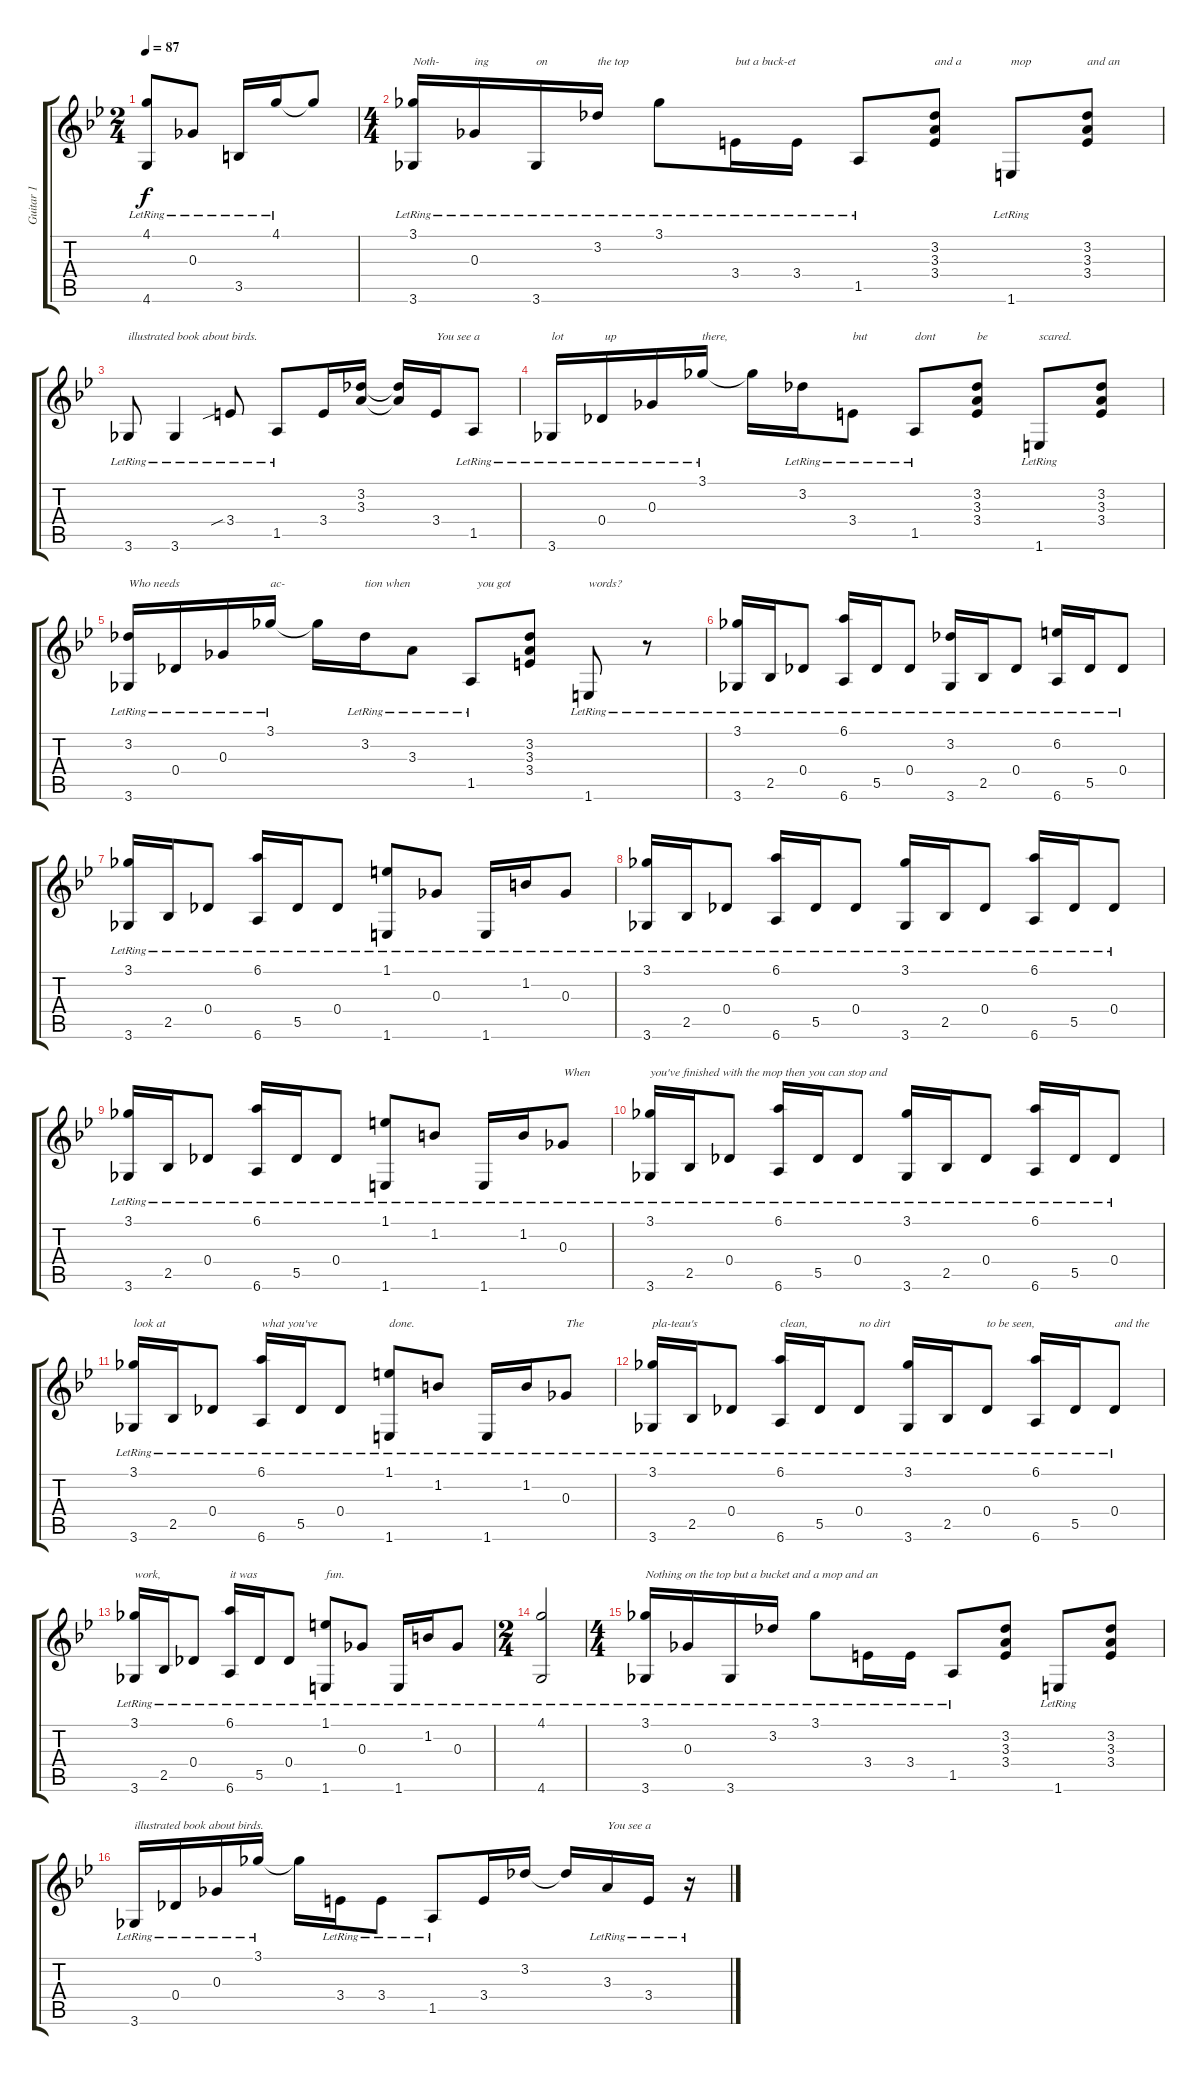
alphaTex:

\track ("Guitar 1" "Guitar 1") {instrument acousticguitarsteel}
\staff {score tabs}
\tuning (Eb4 Bb3 Gb3 Db3 Ab2 Eb2) {hide}
\ts (2 4)
\tempo 87
\clef g2
\ks bb
(4.1{lr} 4.6{lr}).8{dy f} 0.3{lr}.8 3.5{lr}.16 4.1{lr}.16 4.1{t}.8 |
\ts (4 4)
(3.1{lr} 3.6{lr}).16{txt "Noth-"} 0.3{lr}.16{txt "ing"} 3.6{lr}.16{txt "on"} 3.2{lr}.16{txt "the top"} 3.1{lr}.8 3.4{lr}.16{txt "but a buck-et"} 3.4{lr}.16 1.5{lr}.8 (3.2 3.3 3.4).8{txt "and a"} 1.6{lr}.8{txt "mop"} (3.2 3.3 3.4).8{txt "and an"} |
3.6{lr}.8{txt "illustrated book about birds. "} 3.6{lr}.4 3.4{sib lr}.8 1.5{lr}.8 3.4.16 (3.2 3.3).16 (3.2{t} 3.3{t}).16 3.4.16{txt "You see a"} 1.5{lr}.8 |
3.6{lr}.16{txt "lot"} 0.4{lr}.16{txt " up"} 0.3{lr}.16 3.1{lr}.16{txt "there,"} 3.1{t}.16 3.2{lr}.16 3.4{lr}.8{txt "but"} 1.5{lr}.8{txt "dont"} (3.2 3.3 3.4).8{txt "be"} 1.6{lr}.8{txt "scared."} (3.2 3.3 3.4).8 |
(3.2{lr} 3.6{lr}).16{txt "Who needs"} 0.4{lr}.16 0.3{lr}.16 3.1{lr}.16{txt "ac-"} 3.1{t}.16 3.2{lr}.16{txt "tion when"} 3.3{lr}.8 1.5{lr}.8{txt "  you got"} (3.2 3.3 3.4).8 1.6{lr}.8{txt "words?"} r.8 |
(3.1{lr} 3.6{lr}).16 2.5{lr}.16 0.4{lr}.8 (6.1{lr} 6.6{lr}).16 5.5{lr}.16 0.4{lr}.8 (3.2{lr} 3.6{lr}).16 2.5{lr}.16 0.4{lr}.8 (6.2{lr} 6.6{lr}).16 5.5{lr}.16 0.4{lr}.8 |
(3.1{lr} 3.6{lr}).16 2.5{lr}.16 0.4{lr}.8 (6.1{lr} 6.6{lr}).16 5.5{lr}.16 0.4{lr}.8 (1.1{lr} 1.6{lr}).8 0.3{lr}.8 1.6{lr}.16 1.2{lr}.16 0.3{lr}.8 |
(3.1{lr} 3.6{lr}).16 2.5{lr}.16 0.4{lr}.8 (6.1{lr} 6.6{lr}).16 5.5{lr}.16 0.4{lr}.8 (3.1{lr} 3.6{lr}).16 2.5{lr}.16 0.4{lr}.8 (6.1{lr} 6.6{lr}).16 5.5{lr}.16 0.4{lr}.8 |
(3.1{lr} 3.6{lr}).16 2.5{lr}.16 0.4{lr}.8 (6.1{lr} 6.6{lr}).16 5.5{lr}.16 0.4{lr}.8 (1.1{lr} 1.6{lr}).8 1.2{lr}.8 1.6{lr}.16 1.2{lr}.16 0.3{lr}.8{txt "When"} |
(3.1{lr} 3.6{lr}).16{txt "you've finished with the mop then you can stop and"} 2.5{lr}.16 0.4{lr}.8 (6.1{lr} 6.6{lr}).16 5.5{lr}.16 0.4{lr}.8 (3.1{lr} 3.6{lr}).16 2.5{lr}.16 0.4{lr}.8 (6.1{lr} 6.6{lr}).16 5.5{lr}.16 0.4{lr}.8 |
(3.1{lr} 3.6{lr}).16{txt "look at"} 2.5{lr}.16 0.4{lr}.8 (6.1{lr} 6.6{lr}).16{txt "what you've"} 5.5{lr}.16 0.4{lr}.8 (1.1{lr} 1.6{lr}).8{txt "done."} 1.2{lr}.8 1.6{lr}.16 1.2{lr}.16 0.3{lr}.8{txt "The"} |
(3.1{lr} 3.6{lr}).16{txt "pla-teau's"} 2.5{lr}.16 0.4{lr}.8 (6.1{lr} 6.6{lr}).16{txt "clean,"} 5.5{lr}.16 0.4{lr}.8{txt "no dirt"} (3.1{lr} 3.6{lr}).16 2.5{lr}.16 0.4{lr}.8{txt "to be seen,"} (6.1{lr} 6.6{lr}).16 5.5{lr}.16 0.4{lr}.8{txt "and the"} |
(3.1{lr} 3.6{lr}).16{txt "work,"} 2.5{lr}.16 0.4{lr}.8 (6.1{lr} 6.6{lr}).16{txt "it was"} 5.5{lr}.16 0.4{lr}.8 (1.1{lr} 1.6{lr}).8{txt "fun."} 0.3{lr}.8 1.6{lr}.16 1.2{lr}.16 0.3{lr}.8 |
\ts (2 4)
(4.1{lr} 4.6{lr}).2 |
\ts (4 4)
(3.1{lr} 3.6{lr}).16{txt "Nothing on the top but a bucket and a mop and an"} 0.3{lr}.16 3.6{lr}.16 3.2{lr}.16 3.1{lr}.8 3.4{lr}.16 3.4{lr}.16 1.5{lr}.8 (3.2 3.3 3.4).8 1.6{lr}.8 (3.2 3.3 3.4).8 |
3.6{lr}.16{txt "illustrated book about birds."} 0.4{lr}.16 0.3{lr}.16 3.1{lr}.16 3.1{t}.16 3.4{lr}.16 3.4{lr}.8 1.5{lr}.8 3.4.16 3.2.16 3.2{t}.16 3.3{lr}.16{txt "You see a"} 3.4{lr}.16 r.16
